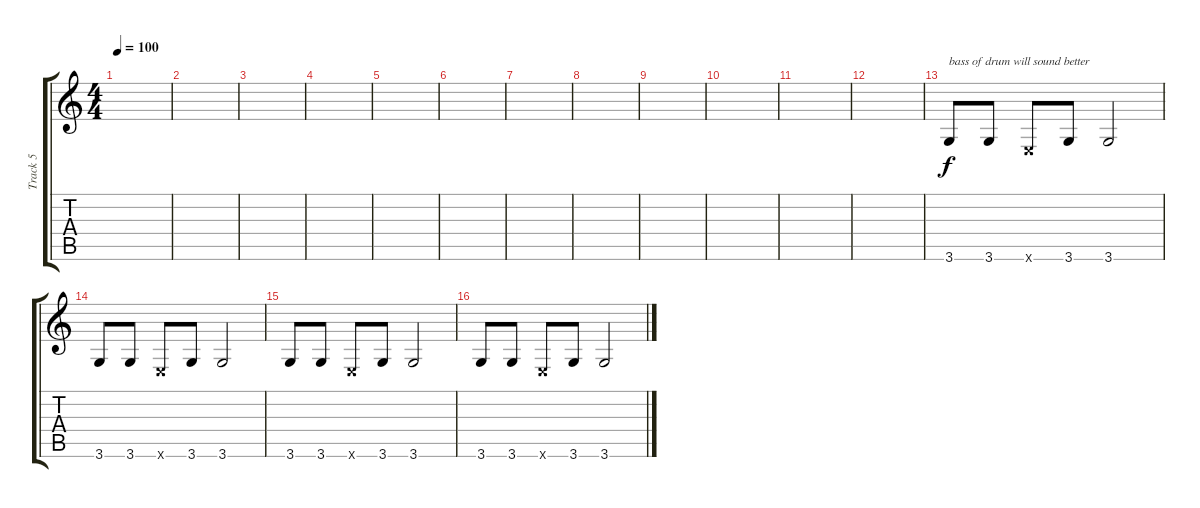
\track ("Track 5" "Track 5") {instrument acousticbass}
\staff {score tabs}
\tuning (E4 B3 G3 D3 A2 E2) {hide}
\ts (4 4)
\tempo 100
\clef g2
\ks c
|
|
|
|
|
|
|
|
|
|
|
|
3.6.8{txt "bass of drum will sound better" volume 7} 3.6.8 0.6{x}.8 3.6.8 3.6.2 |
3.6.8 3.6.8 0.6{x}.8 3.6.8 3.6.2 |
3.6.8 3.6.8 0.6{x}.8 3.6.8 3.6.2 |
3.6.8 3.6.8 0.6{x}.8 3.6.8 3.6.2
